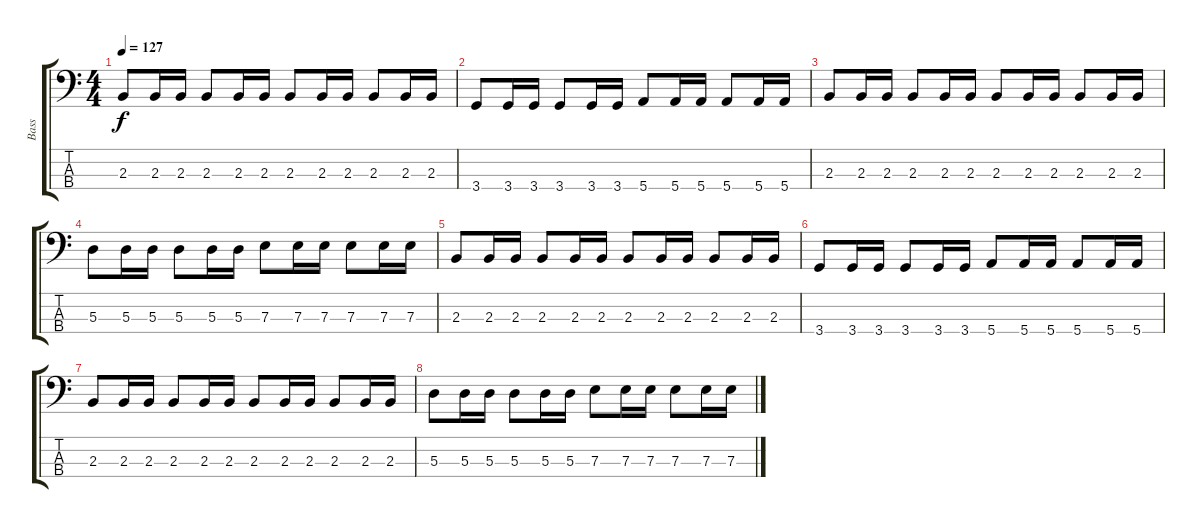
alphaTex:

\track ("Bass" "Bass") {instrument electricbassfinger}
\staff {score tabs}
\tuning (G2 D2 A1 E1) {hide}
\ts (4 4)
\tempo 127
\clef f4
\ks c
2.3.8{dy f} 2.3.16 2.3.16 2.3.8 2.3.16 2.3.16 2.3.8 2.3.16 2.3.16 2.3.8 2.3.16 2.3.16 |
3.4.8 3.4.16 3.4.16 3.4.8 3.4.16 3.4.16 5.4.8 5.4.16 5.4.16 5.4.8 5.4.16 5.4.16 |
2.3.8 2.3.16 2.3.16 2.3.8 2.3.16 2.3.16 2.3.8 2.3.16 2.3.16 2.3.8 2.3.16 2.3.16 |
5.3.8 5.3.16 5.3.16 5.3.8 5.3.16 5.3.16 7.3.8 7.3.16 7.3.16 7.3.8 7.3.16 7.3.16 |
2.3.8 2.3.16 2.3.16 2.3.8 2.3.16 2.3.16 2.3.8 2.3.16 2.3.16 2.3.8 2.3.16 2.3.16 |
3.4.8 3.4.16 3.4.16 3.4.8 3.4.16 3.4.16 5.4.8 5.4.16 5.4.16 5.4.8 5.4.16 5.4.16 |
2.3.8 2.3.16 2.3.16 2.3.8 2.3.16 2.3.16 2.3.8 2.3.16 2.3.16 2.3.8 2.3.16 2.3.16 |
5.3.8 5.3.16 5.3.16 5.3.8 5.3.16 5.3.16 7.3.8 7.3.16 7.3.16 7.3.8 7.3.16 7.3.16
